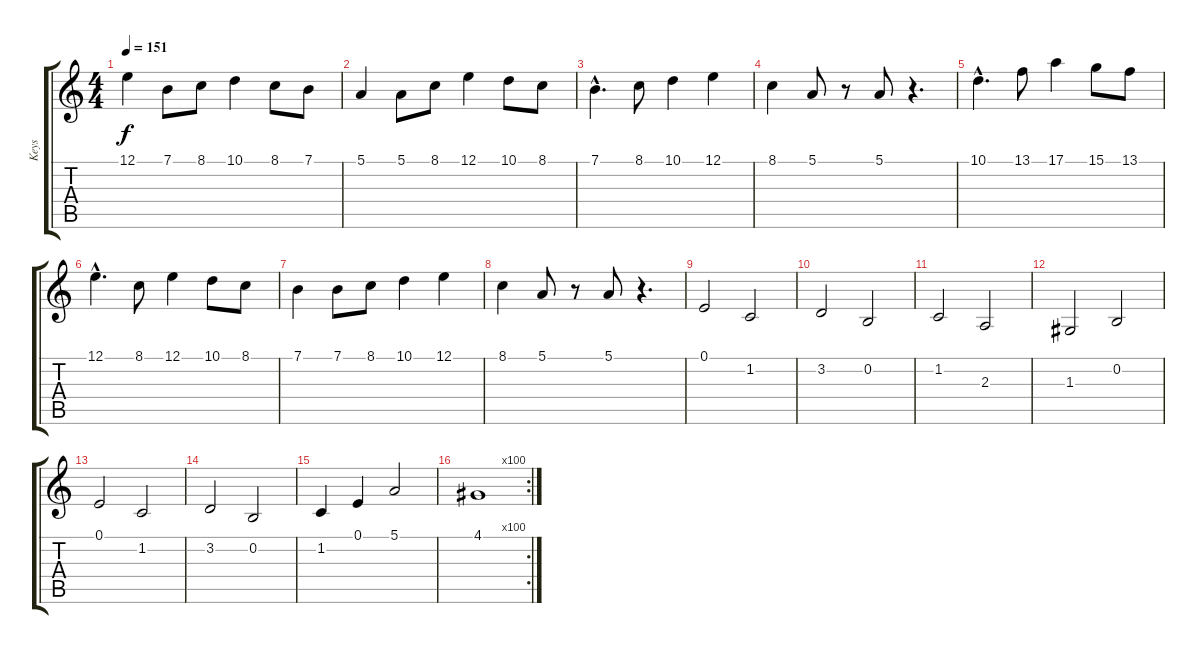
\track ("Keys" "Keys") {instrument lead1square}
\staff {score tabs}
\tuning (E4 B3 G3 D3 A2 E2) {hide}
\ts (4 4)
\tempo 151
\clef g2
\ks c
12.1.4{dy f} 7.1.8 8.1.8 10.1.4 8.1.8 7.1.8 |
5.1.4 5.1.8 8.1.8 12.1.4 10.1.8 8.1.8 |
7.1{hac}.4{d} 8.1.8 10.1.4 12.1.4 |
8.1.4 5.1.8 r.8 5.1.8 r.4{d} |
10.1{hac}.4{d} 13.1.8 17.1.4 15.1.8 13.1.8 |
12.1{hac}.4{d} 8.1.8 12.1.4 10.1.8 8.1.8 |
7.1.4 7.1.8 8.1.8 10.1.4 12.1.4 |
8.1.4 5.1.8 r.8 5.1.8 r.4{d} |
0.1.2 1.2.2 |
3.2.2 0.2.2 |
1.2.2 2.3.2 |
1.3.2 0.2.2 |
0.1.2 1.2.2 |
3.2.2 0.2.2 |
1.2.4 0.1.4 5.1.2 |
\rc 100
4.1.1
